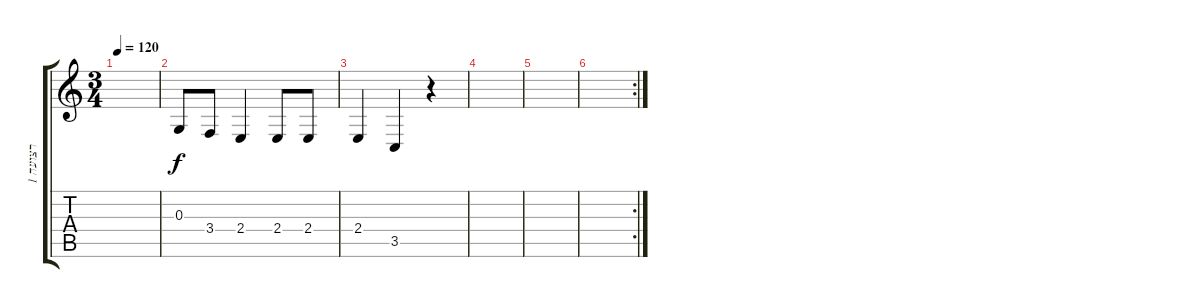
\track ("רצועה 1" "רצועה 1") {instrument acousticgrandpiano}
\staff {score tabs}
\tuning (E4 B3 G3 D3 A2 E2) {hide}
\ts (3 4)
\tempo 120
\clef g2
\ks c
|
0.3.8 3.4.8 2.4.4 2.4.8 2.4.8 |
2.4.4 3.5.4 r.4 |
|
|
\rc 2
